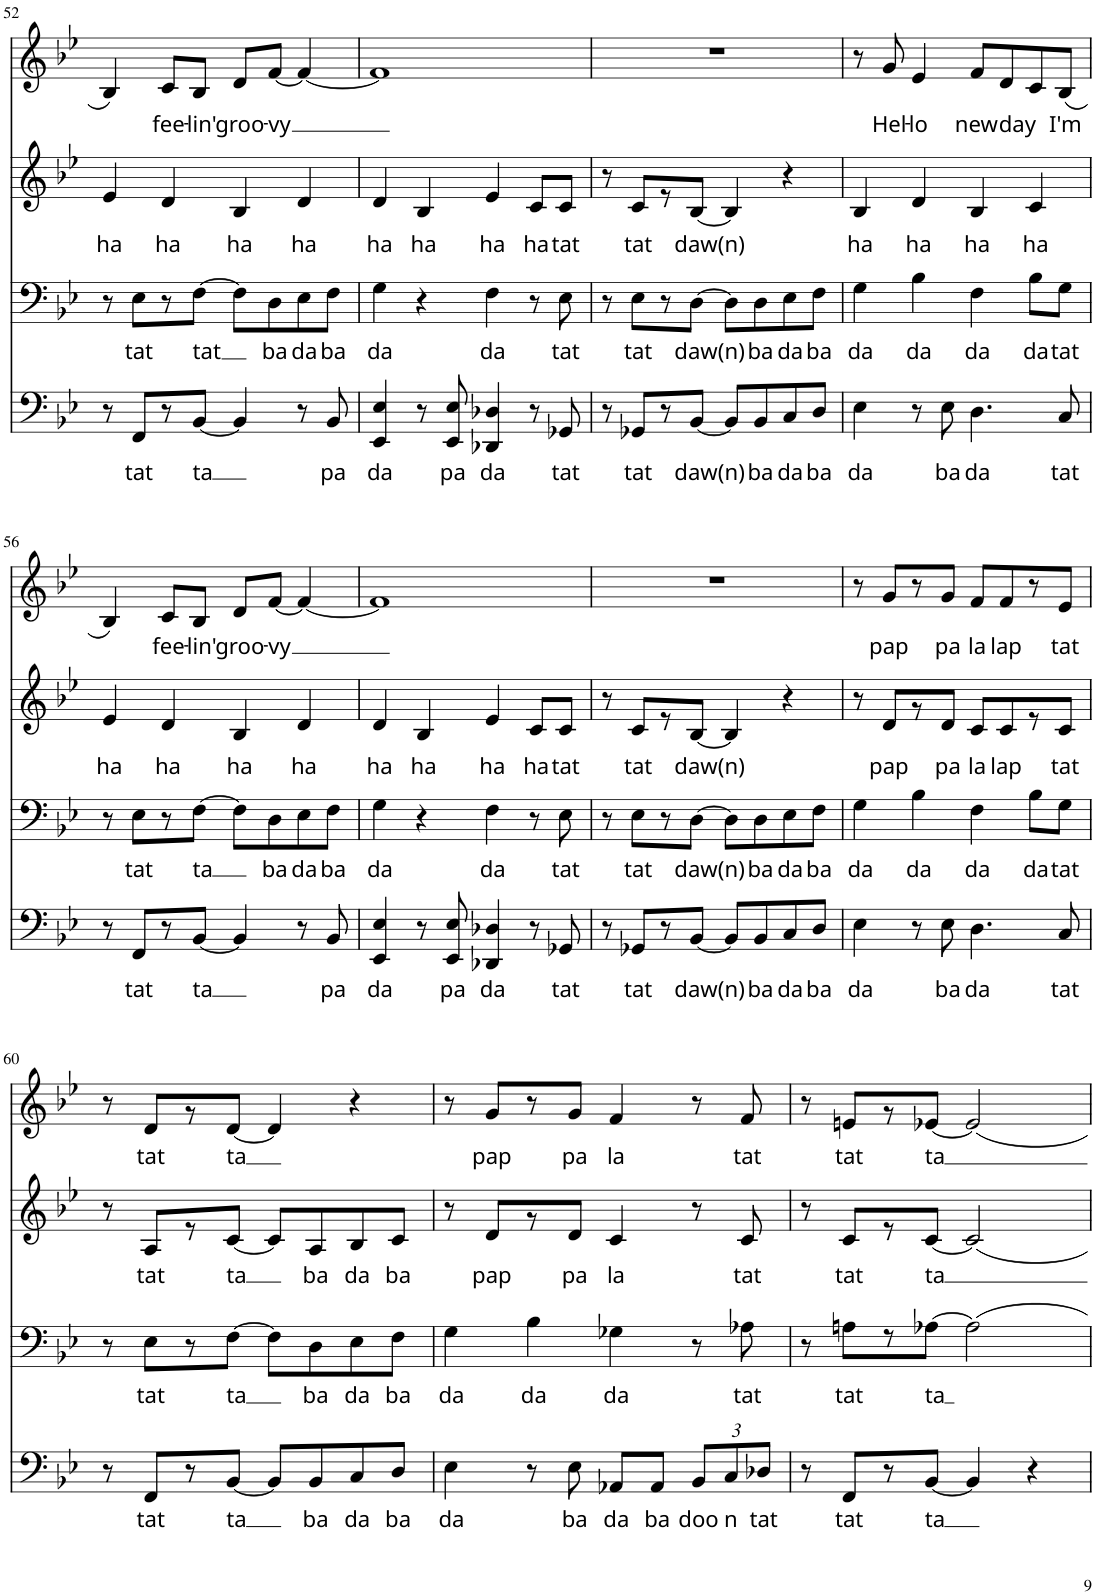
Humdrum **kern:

**kern	**text	**kern	**text	**kern	**text	**kern	**text
*part4	*part4	*part3	*part3	*part2	*part2	*part1	*part1
*staff4	*staff4	*staff3	*staff3	*staff2	*staff2	*staff1	*staff1
*I"Voice	*	*I"Voice	*	*I"Voice	*	*I"Voice	*
!!LO:PB:g=z
*clefF4	*	*clefF4	*	*clefG2	*	*clefG2	*
*k[b-e-]	*	*k[b-e-]	*	*k[b-e-]	*	*k[b-e-]	*
*M4/4	*	*M4/4	*	*M4/4	*	*M4/4	*
=52	=52	=52	=52	=52	=52	=52	=52
!	!	!	!	!	!LO:LY:b	!	!
8r	.	8r	.	4e-/	ha	4B-/	.
!	!LO:LY:b	!	!LO:LY:b	!	!	!	!
8FF/L	tat	8E-\L	tat	.	.	.	.
!	!	!	!	!	!LO:LY:b	!	!LO:LY:b
8r	.	8r	.	4d/	ha	8c/L	fee-
!	!LO:LY:b	!	!LO:LY:b	!	!	!	!LO:LY:b
[<8BB-/J	ta	[>8F\J	tat	.	.	8B-/J	-lin'
!	!	!	!	!	!LO:LY:b	!	!LO:LY:b
4BB-/]	.	8F\L]	.	4B-/	ha	8d/L	groo-
!	!	!	!LO:LY:b	!	!	!	!LO:LY:b
.	.	8D\	ba	.	.	[<8f/J	-vy
!	!	!	!LO:LY:b	!	!LO:LY:b	!	!
8r	.	8E-\	da	4d/	ha	4f/_	.
!	!LO:LY:b	!	!LO:LY:b	!	!	!	!
8BB-/	pa	8F\J	ba	.	.	.	.
=53	=53	=53	=53	=53	=53	=53	=53
!	!LO:LY:b	!	!LO:LY:b	!	!LO:LY:b	!	!
4EE-/ 4E-/	da	4G\	da	4d/	ha	1f]	.
!	!	!	!	!	!LO:LY:b	!	!
8r	.	4r	.	4B-/	ha	.	.
!	!LO:LY:b	!	!	!	!	!	!
8EE-/ 8E-/	pa	.	.	.	.	.	.
!	!LO:LY:b	!	!LO:LY:b	!	!LO:LY:b	!	!
4DD-X/ 4D-X/	da	4F\	da	4e-/	ha	.	.
!	!	!	!	!	!LO:LY:b	!	!
8r	.	8r	.	8c/L	ha	.	.
!	!LO:LY:b	!	!LO:LY:b	!	!LO:LY:b	!	!
8GG-X/	tat	8E-\	tat	8c/J	tat	.	.
=54	=54	=54	=54	=54	=54	=54	=54
8r	.	8r	.	8r	.	1r	.
!	!LO:LY:b	!	!LO:LY:b	!	!LO:LY:b	!	!
8GG-X/L	tat	8E-\L	tat	8c/L	tat	.	.
8r	.	8r	.	8r	.	.	.
!	!LO:LY:b	!	!LO:LY:b	!	!LO:LY:b	!	!
[<8BB-/J	daw	[>8D\J	daw	[<8B-/J	daw	.	.
!	!LO:LY:b	!	!LO:LY:b	!	!LO:LY:b	!	!
8BB-/L]	(n)	8D\L]	(n)	4B-/]	(n)	.	.
!	!LO:LY:b	!	!LO:LY:b	!	!	!	!
8BB-/	ba	8D\	ba	.	.	.	.
!	!LO:LY:b	!	!LO:LY:b	!	!	!	!
8C/	da	8E-\	da	4r	.	.	.
!	!LO:LY:b	!	!LO:LY:b	!	!	!	!
8D/J	ba	8F\J	ba	.	.	.	.
=55	=55	=55	=55	=55	=55	=55	=55
!	!LO:LY:b	!	!LO:LY:b	!	!LO:LY:b	!	!
4E-\	da	4G\	da	4B-/	ha	8r	.
!	!	!	!	!	!	!	!LO:LY:b
.	.	.	.	.	.	8g/	Hel-
!	!	!	!LO:LY:b	!	!LO:LY:b	!	!LO:LY:b
8r	.	4B-\	da	4d/	ha	4e-/	-lo
!	!LO:LY:b	!	!	!	!	!	!
8E-\	ba	.	.	.	.	.	.
!	!LO:LY:b	!	!LO:LY:b	!	!LO:LY:b	!	!LO:LY:b
4.D\	da	4F\	da	4B-/	ha	8f/L	new
!	!	!	!	!	!	!	!LO:LY:b
.	.	.	.	.	.	8d/	day
!	!	!	!LO:LY:b	!	!LO:LY:b	!	!
.	.	8B-\L	da	4c/	ha	8c/	.
!	!LO:LY:b	!	!LO:LY:b	!	!	!	!LO:LY:b
8C/	tat	8G\J	tat	.	.	(<8B-/J	I'm
!!LO:LB:g=z
=56	=56	=56	=56	=56	=56	=56	=56
!	!	!	!	!	!LO:LY:b	!	!
8r	.	8r	.	4e-/	ha	4B-/)	.
!	!LO:LY:b	!	!LO:LY:b	!	!	!	!
8FF/L	tat	8E-\L	tat	.	.	.	.
!	!	!	!	!	!LO:LY:b	!	!LO:LY:b
8r	.	8r	.	4d/	ha	8c/L	fee-
!	!LO:LY:b	!	!LO:LY:b	!	!	!	!LO:LY:b
[<8BB-/J	ta	[>8F\J	ta	.	.	8B-/J	-lin'
!	!	!	!	!	!LO:LY:b	!	!LO:LY:b
4BB-/]	.	8F\L]	.	4B-/	ha	8d/L	groo-
!	!	!	!LO:LY:b	!	!	!	!LO:LY:b
.	.	8D\	ba	.	.	[<8f/J	-vy
!	!	!	!LO:LY:b	!	!LO:LY:b	!	!
8r	.	8E-\	da	4d/	ha	4f/_	.
!	!LO:LY:b	!	!LO:LY:b	!	!	!	!
8BB-/	pa	8F\J	ba	.	.	.	.
=57	=57	=57	=57	=57	=57	=57	=57
!	!LO:LY:b	!	!LO:LY:b	!	!LO:LY:b	!	!
4EE-/ 4E-/	da	4G\	da	4d/	ha	1f]	.
!	!	!	!	!	!LO:LY:b	!	!
8r	.	4r	.	4B-/	ha	.	.
!	!LO:LY:b	!	!	!	!	!	!
8EE-/ 8E-/	pa	.	.	.	.	.	.
!	!LO:LY:b	!	!LO:LY:b	!	!LO:LY:b	!	!
4DD-X/ 4D-X/	da	4F\	da	4e-/	ha	.	.
!	!	!	!	!	!LO:LY:b	!	!
8r	.	8r	.	8c/L	ha	.	.
!	!LO:LY:b	!	!LO:LY:b	!	!LO:LY:b	!	!
8GG-X/	tat	8E-\	tat	8c/J	tat	.	.
=58	=58	=58	=58	=58	=58	=58	=58
8r	.	8r	.	8r	.	1r	.
!	!LO:LY:b	!	!LO:LY:b	!	!LO:LY:b	!	!
8GG-X/L	tat	8E-\L	tat	8c/L	tat	.	.
8r	.	8r	.	8r	.	.	.
!	!LO:LY:b	!	!LO:LY:b	!	!LO:LY:b	!	!
[<8BB-/J	daw	[>8D\J	daw	[<8B-/J	daw	.	.
!	!LO:LY:b	!	!LO:LY:b	!	!LO:LY:b	!	!
8BB-/L]	(n)	8D\L]	(n)	4B-/]	(n)	.	.
!	!LO:LY:b	!	!LO:LY:b	!	!	!	!
8BB-/	ba	8D\	ba	.	.	.	.
!	!LO:LY:b	!	!LO:LY:b	!	!	!	!
8C/	da	8E-\	da	4r	.	.	.
!	!LO:LY:b	!	!LO:LY:b	!	!	!	!
8D/J	ba	8F\J	ba	.	.	.	.
=59	=59	=59	=59	=59	=59	=59	=59
!	!LO:LY:b	!	!LO:LY:b	!	!	!	!
4E-\	da	4G\	da	8r	.	8r	.
!	!	!	!	!	!LO:LY:b	!	!LO:LY:b
.	.	.	.	8d/L	pap	8g/L	pap
!	!	!	!LO:LY:b	!	!	!	!
8r	.	4B-\	da	8r	.	8r	.
!	!LO:LY:b	!	!	!	!LO:LY:b	!	!LO:LY:b
8E-\	ba	.	.	8d/J	pa	8g/J	pa
!	!LO:LY:b	!	!LO:LY:b	!	!LO:LY:b	!	!LO:LY:b
4.D\	da	4F\	da	8c/L	la	8f/L	la
!	!	!	!	!	!LO:LY:b	!	!LO:LY:b
.	.	.	.	8c/	lap	8f/	lap
!	!	!	!LO:LY:b	!	!	!	!
.	.	8B-\L	da	8r	.	8r	.
!	!LO:LY:b	!	!LO:LY:b	!	!LO:LY:b	!	!LO:LY:b
8C/	tat	8G\J	tat	8c/J	tat	8e-/J	tat
!!LO:LB:g=z
=60	=60	=60	=60	=60	=60	=60	=60
8r	.	8r	.	8r	.	8r	.
!	!LO:LY:b	!	!LO:LY:b	!	!LO:LY:b	!	!LO:LY:b
8FF/L	tat	8E-\L	tat	8A/L	tat	8d/L	tat
8r	.	8r	.	8r	.	8r	.
!	!LO:LY:b	!	!LO:LY:b	!	!LO:LY:b	!	!LO:LY:b
[<8BB-/J	ta	[>8F\J	ta	[<8c/J	ta	[<8d/J	ta
8BB-/L]	.	8F\L]	.	8c/L]	.	4d/]	.
!	!LO:LY:b	!	!LO:LY:b	!	!LO:LY:b	!	!
8BB-/	ba	8D\	ba	8A/	ba	.	.
!	!LO:LY:b	!	!LO:LY:b	!	!LO:LY:b	!	!
8C/	da	8E-\	da	8B-/	da	4r	.
!	!LO:LY:b	!	!LO:LY:b	!	!LO:LY:b	!	!
8D/J	ba	8F\J	ba	8c/J	ba	.	.
=61	=61	=61	=61	=61	=61	=61	=61
!	!LO:LY:b	!	!LO:LY:b	!	!	!	!
4E-\	da	4G\	da	8r	.	8r	.
!	!	!	!	!	!LO:LY:b	!	!LO:LY:b
.	.	.	.	8d/L	pap	8g/L	pap
!	!	!	!LO:LY:b	!	!	!	!
8r	.	4B-\	da	8r	.	8r	.
!	!LO:LY:b	!	!	!	!LO:LY:b	!	!LO:LY:b
8E-\	ba	.	.	8d/J	pa	8g/J	pa
!	!LO:LY:b	!	!LO:LY:b	!	!LO:LY:b	!	!LO:LY:b
8AA-X/L	da	4G-X\	da	4c/	la	4f/	la
!	!LO:LY:b	!	!	!	!	!	!
8AA-/J	ba	.	.	.	.	.	.
*Xbrackettup	*	*	*	*	*	*	*
!	!LO:LY:b	!	!	!	!	!	!
12BB-/L	doo	8r	.	8r	.	8r	.
!	!LO:LY:b	!	!	!	!	!	!
12C/	n	.	.	.	.	.	.
!	!	!	!LO:LY:b	!	!LO:LY:b	!	!LO:LY:b
.	.	8A-X\	tat	8c/	tat	8f/	tat
!	!LO:LY:b	!	!	!	!	!	!
12D-X/J	tat	.	.	.	.	.	.
=62	=62	=62	=62	=62	=62	=62	=62
8r	.	8r	.	8r	.	8r	.
!	!LO:LY:b	!	!LO:LY:b	!	!LO:LY:b	!	!LO:LY:b
8FF/L	tat	8An\L	tat	8c/L	tat	8en/L	tat
8r	.	8r	.	8r	.	8r	.
!	!LO:LY:b	!	!LO:LY:b	!	!LO:LY:b	!	!LO:LY:b
[<8BB-/J	ta	[8A-X\J	ta	[<8c/J	ta	[<8e-X/J	ta
4BB-/]	.	2A-\]	.	2c/]	.	2e-/]	.
4r	.	.	.	.	.	.	.
=	=	=	=	=	=	=	=
*-	*-	*-	*-	*-	*-	*-	*-
